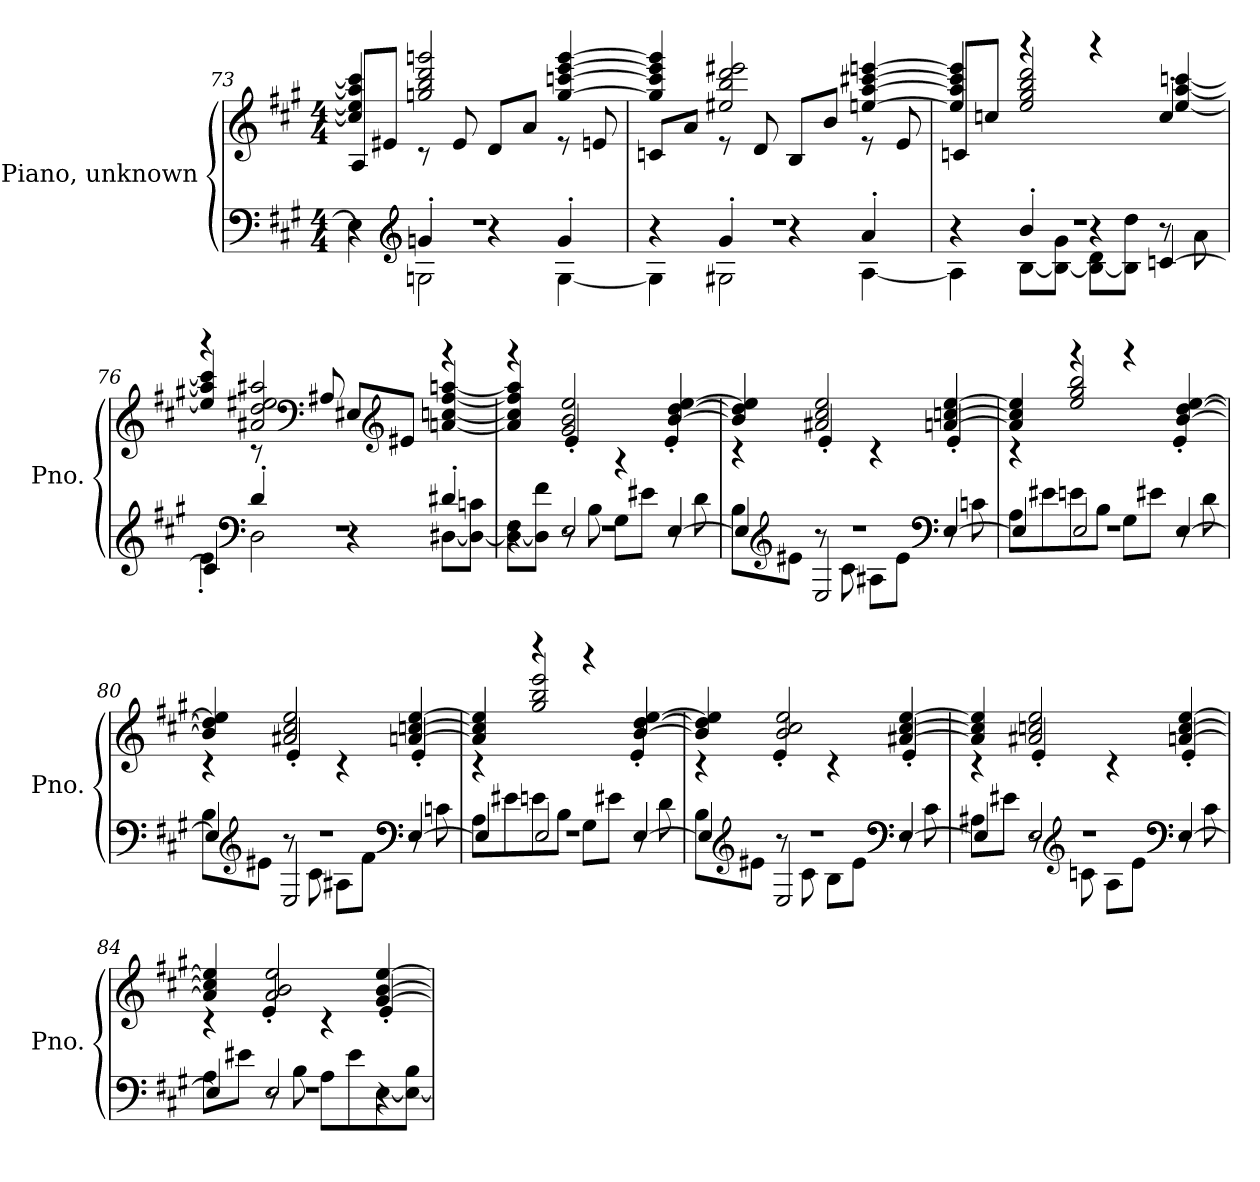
**kern	**kern
*part1	*part1
*staff2	*staff1
*I"Piano, unknown	*
*I'Pno.	*
*clefF4	*clefG2
*k[f#c#g#]	*k[f#c#g#]
*M4/4	*M4/4
=73	=73
*^	*^
*	*^	*	*
1r	4E\]	4r	4cc/] 4ee/] 4aa/] 4ccc/]	8A/L
.	.	.	.	8e#X/J
*clefG2	*	*	*	*
.	2Gn\	4gn'/	2ggn/ 2bb/ 2ddd/ 2gggn/	8r
.	.	.	.	8e#/
.	.	4r	.	8d/L
.	.	.	.	8a/J
.	[4G\	4g'/	[4gg/ [4cccn/ [4eee/ [4ggg/	8r
.	.	.	.	8en/
!!LO:LB:g=z	!!
=74	=74	=74	=74	=74
1r	4G\]	4r	4gg/] 4ccc/] 4eee/] 4ggg/]	8cn/L
.	.	.	.	8a/J
.	2G#X\	4g#'/	2ee#X/ 2bb/ 2ddd/ 2eee#X/	8r
.	.	.	.	8d/
.	.	4r	.	8B/L
.	.	.	.	8b/J
.	[4A\	4a'/	[4een/ [4aa/ [4ccc#X/ [4eeen/	8r
.	.	.	.	8e/
=75	=75	=75	=75	=75
1r	4A\]	4r	4ee/] 4aa/] 4ccc#/] 4eee/]	8cn/L
.	.	.	.	8ccn/J
.	[8B\L	4b'/	4r	2ee/ 2gg#/ 2bb/ 2ddd/
.	8B\_ 8g#\J	.	.	.
.	8B\_ 8d\L	4r	4r	.
.	8B\] 8dd\J	.	.	.
.	8r	[4cn/	4cc'/	[4ee/ [4aa/ [4cccn/
.	8a\	.	.	.
!!LO:PB:g=z	!!
=76	=76	=76	=76	=76
1r	4e'\	4c/]	4r	4ee/] 4aa/] 4ccc/]
*clefF4	*	*	*	*
.	2D\	4d'/	2a#X/ 2dd/ 2ee#X/ 2aa#X/	8r
*	*	*	*clefF4	*
.	.	.	.	8A#X/
.	.	4r	.	8E#X/L
*	*	*	*clefG2	*
.	.	.	.	8e#X/J
.	[8D#X\L	4d#X'/	4r	[4an/ [4ccn/ [4ff#/ [4aan/
.	8D#\_ 8cn\J	.	.	.
=77	=77	=77	=77	=77
1r	8D#\_ 8F#\L	4r	4r	4a/] 4cc/] 4ff#/] 4aa/]
.	8D#\] 8f#\J	.	.	.
.	8r	2E/	2g#/ 2b/ 2ee/	4e'/
.	8B\	.	.	.
.	8G#\L	.	.	4r
.	8e#X\J	.	.	.
.	8r	[4E/	[4b/ [4dd/ [4ee/	4e'/
.	8d\	.	.	.
!!LO:LB:g=z	!!
=78	=78	=78	=78	=78
1r	8B\L	4E/]	4b/] 4dd/] 4ee/]	4r
*clefG2	*	*	*	*
.	8e#X\J	.	.	.
.	8r	2E/	2a#X/ 2cc#/ 2ee/	4e'/
.	8c#\	.	.	.
.	8A#X\L	.	.	4r
.	8e#\J	.	.	.
*clefF4	*	*	*	*
.	8r	[4E/	[4an/ [4ccn/ [4ee/	4e'/
.	8cn\	.	.	.
=79	=79	=79	=79	=79
1r	8A\L	4E/]	4a/] 4cc/] 4ee/]	4r
.	8e#X\	.	.	.
.	8en\	2E/	4r	2ee/ 2gg#/ 2bb/
.	8B\J	.	.	.
.	8G#\L	.	4r	.
.	8e#X\J	.	.	.
.	8r	[4E/	[4b/ [4dd/ [4ee/	4e'/
.	8d\	.	.	.
=80	=80	=80	=80	=80
1r	8B\L	4E/]	4b/] 4dd/] 4ee/]	4r
*clefG2	*	*	*	*
.	8e#X\J	.	.	.
.	8r	2E/	2a#X/ 2cc#/ 2ee/	4e'/
.	8c#\	.	.	.
.	8A#X\L	.	.	4r
.	8f#\J	.	.	.
*clefF4	*	*	*	*
.	8r	[4E/	[4an/ [4ccn/ [4ee/	4e'/
.	8cn\	.	.	.
!!LO:LB:g=z	!!
=81	=81	=81	=81	=81
1r	8A\L	4E/]	4a/] 4cc/] 4ee/]	4r
.	8e#X\	.	.	.
.	8en\	2E/	4r	2gg#/ 2bb/ 2eee/
.	8B\J	.	.	.
.	8G#\L	.	4r	.
.	8e#X\J	.	.	.
.	8r	[4E/	[4b/ [4dd/ [4ee/	4e'/
.	8d\	.	.	.
=82	=82	=82	=82	=82
1r	8B\L	4E/]	4b/] 4dd/] 4ee/]	4r
*clefG2	*	*	*	*
.	8e#X\J	.	.	.
.	8r	2E/	2b/ 2cc#/ 2ee/	4e'/
.	8c#\	.	.	.
.	8B\L	.	.	4r
.	8e#\J	.	.	.
*clefF4	*	*	*	*
.	8r	[4E/	[4a#X/ [4cc#/ [4ee/	4e'/
.	8c#\	.	.	.
=83	=83	=83	=83	=83
1r	8A#X\L	4E/]	4a#/] 4cc#/] 4ee/]	4r
.	8e#X\J	.	.	.
.	8r	2E/	2a#X/ 2ccn/ 2ee/	4e'/
*clefG2	*	*	*	*
.	8cn\	.	.	.
.	8A#\L	.	.	4r
.	8e#\J	.	.	.
*clefF4	*	*	*	*
.	8r	[4E/	[4an/ [4cc/ [4ee/	4e'/
.	8c\	.	.	.
!!LO:LB:g=z	!!
=84	=84	=84	=84	=84
1r	8A\L	4E/]	4a/] 4cc/] 4ee/]	4r
.	8e#X\J	.	.	.
.	8r	2E/	2a/ 2b/ 2ee/	4e'/
.	8B\	.	.	.
.	8A\L	.	.	4r
.	8e#\	.	.	.
.	[8E\	4r	[4g#/ [4b/ [4ee/	4e'/
.	8E\_ 8B\J	.	.	.
*v	*v	*v	*	*
*	*v	*v
=	=
*-	*-
